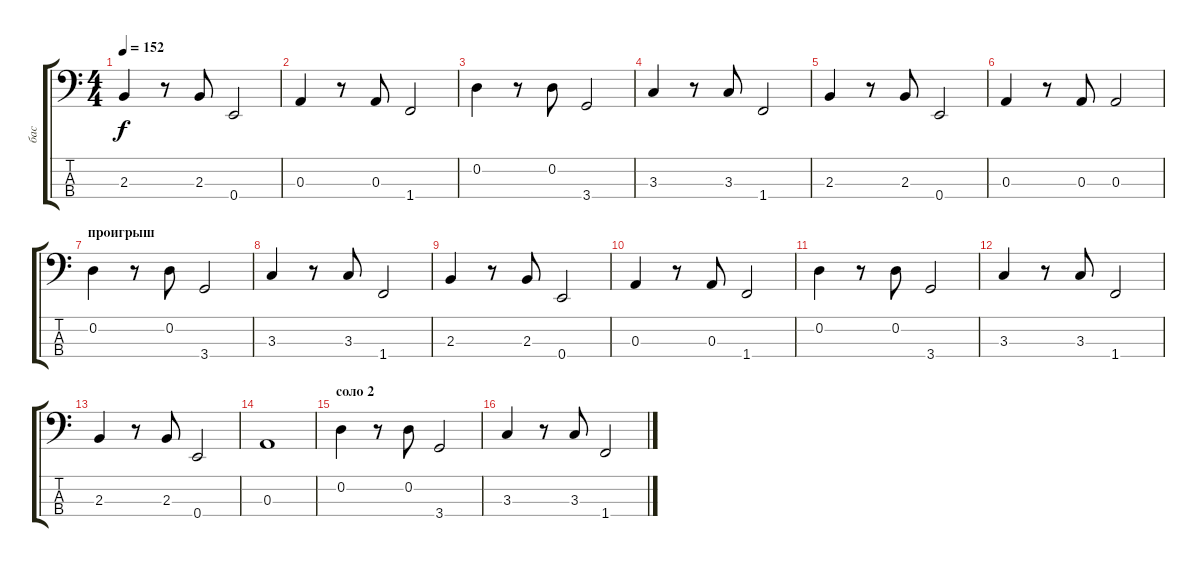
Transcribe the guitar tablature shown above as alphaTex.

\track ("бас" "бас") {instrument electricbasspick}
\staff {score tabs}
\tuning (G2 D2 A1 E1) {hide}
\ts (4 4)
\tempo 152
\clef f4
\ks c
2.3.4{dy f} r.8 2.3.8 0.4.2 |
0.3.4 r.8 0.3.8 1.4.2 |
0.2.4 r.8 0.2.8 3.4.2 |
3.3.4 r.8 3.3.8 1.4.2 |
2.3.4 r.8 2.3.8 0.4.2 |
0.3.4 r.8 0.3.8 0.3.2 |
\section ("" "проигрыш")
0.2.4 r.8 0.2.8 3.4.2 |
3.3.4 r.8 3.3.8 1.4.2 |
2.3.4 r.8 2.3.8 0.4.2 |
0.3.4 r.8 0.3.8 1.4.2 |
0.2.4 r.8 0.2.8 3.4.2 |
3.3.4 r.8 3.3.8 1.4.2 |
2.3.4 r.8 2.3.8 0.4.2 |
0.3.1 |
\section ("" "соло 2")
0.2.4 r.8 0.2.8 3.4.2 |
3.3.4 r.8 3.3.8 1.4.2
